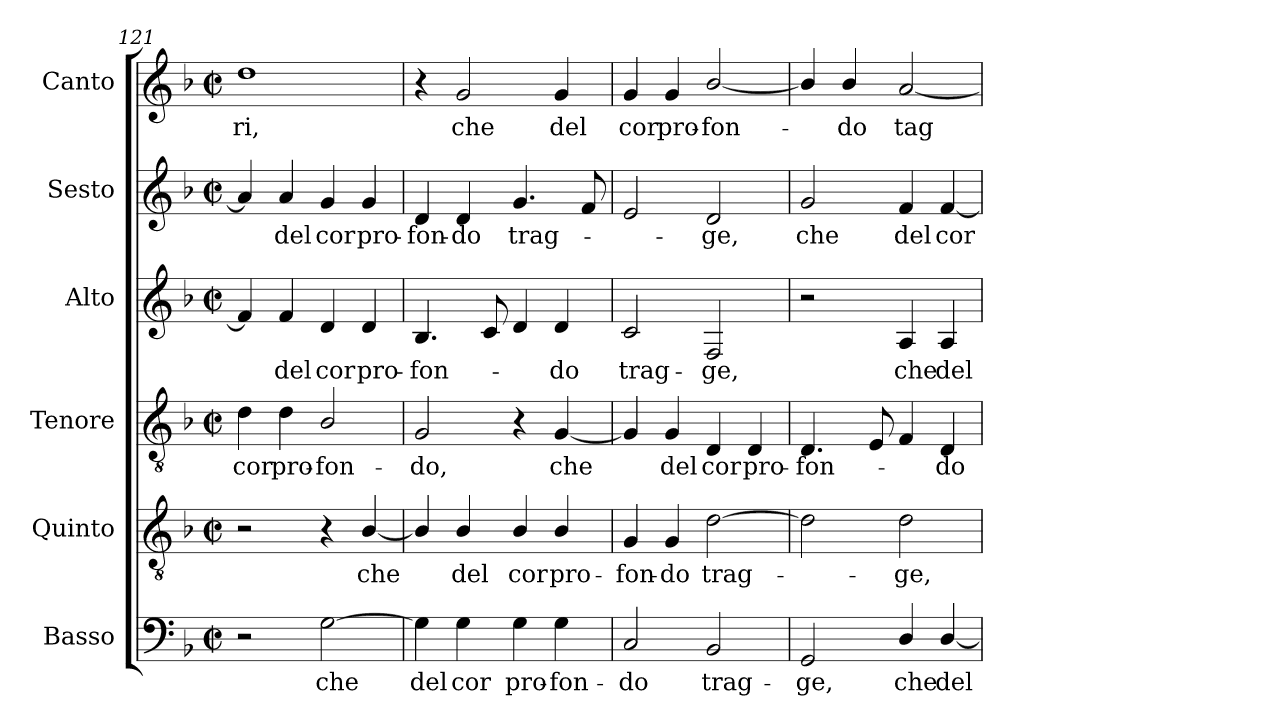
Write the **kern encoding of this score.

**kern	**text	**kern	**text	**kern	**text	**kern	**text	**kern	**text	**kern	**text
*part6	*part6	*part5	*part5	*part4	*part4	*part3	*part3	*part2	*part2	*part1	*part1
*staff6	*staff6	*staff5	*staff5	*staff4	*staff4	*staff3	*staff3	*staff2	*staff2	*staff1	*staff1
*I"Basso	*	*I"Quinto	*	*I"Tenore	*	*I"Alto	*	*I"Sesto	*	*I"Canto	*
*I'B.	*	*	*	*I'T.	*	*I'A.	*	*I'S.	*	*	*
*clefF4	*	*clefGv2	*	*clefGv2	*	*clefG2	*	*clefG2	*	*clefG2	*
*	*	*ITrd7c12	*	*ITrd7c12	*	*	*	*	*	*	*
*k[b-]	*	*k[b-]	*	*k[b-]	*	*k[b-]	*	*k[b-]	*	*k[b-]	*
*F:	*	*F:	*	*F:	*	*F:	*	*F:	*	*F:	*
*M2/2	*	*M2/2	*	*M2/2	*	*M2/2	*	*M2/2	*	*M2/2	*
*met(c|)	*	*met(c|)	*	*met(c|)	*	*met(c|)	*	*met(c|)	*	*met(c|)	*
=121	=121	=121	=121	=121	=121	=121	=121	=121	=121	=121	=121
!	!	!	!	!	!LO:LY:b:color=#000000	!	!	!	!	!	!
!	!	!	!	!	!	!	!	!	!	!	!LO:LY:b:color=#000000
2r	.	2r	.	4Di\	cor	4fi/]	.	4ai/]	.	1ddi	-ri,
!	!	!	!	!	!LO:LY:b:color=#000000	!	!	!	!	!	!
!	!	!	!	!	!	!	!LO:LY:b:color=#000000	!	!	!	!
!	!	!	!	!	!	!	!	!	!LO:LY:b:color=#000000	!	!
.	.	.	.	4Di\	pro-	4fi/	del	4ai/	del	.	.
!	!LO:LY:b:color=#000000	!	!	!	!	!	!	!	!	!	!
!	!	!	!	!	!LO:LY:b:color=#000000	!	!	!	!	!	!
!	!	!	!	!	!	!	!LO:LY:b:color=#000000	!	!	!	!
!	!	!	!	!	!	!	!	!	!LO:LY:b:color=#000000	!	!
[2Gi\	che	4r	.	2BB-i/	-fon-	4di/	cor	4gi/	cor	.	.
!	!	!	!LO:LY:b:color=#000000	!	!	!	!	!	!	!	!
!	!	!	!	!	!	!	!LO:LY:b:color=#000000	!	!	!	!
!	!	!	!	!	!	!	!	!	!LO:LY:b:color=#000000	!	!
.	.	[4BB-i/	che	.	.	4di/	pro-	4gi/	pro-	.	.
!!LO:LB:g=z
=122	=122	=122	=122	=122	=122	=122	=122	=122	=122	=122	=122
!	!LO:LY:b:color=#000000	!	!	!	!	!	!	!	!	!	!
!	!	!	!	!	!LO:LY:b:color=#000000	!	!	!	!	!	!
!	!	!	!	!	!	!	!LO:LY:b:color=#000000	!	!	!	!
!	!	!	!	!	!	!	!	!	!LO:LY:b:color=#000000	!	!
4Gi\]	del	4BB-i/]	.	2GGi/	-do,	4.B-i/	-fon-	4di/	-fon-	4r	.
!	!LO:LY:b:color=#000000	!	!	!	!	!	!	!	!	!	!
!	!	!	!LO:LY:b:color=#000000	!	!	!	!	!	!	!	!
!	!	!	!	!	!	!	!	!	!LO:LY:b:color=#000000	!	!
!	!	!	!	!	!	!	!	!	!	!	!LO:LY:b:color=#000000
4Gi\	cor	4BB-i/	del	.	.	.	.	4di/	-do	2gi/	che
.	.	.	.	.	.	8ci/	.	.	.	.	.
!	!LO:LY:b:color=#000000	!	!	!	!	!	!	!	!	!	!
!	!	!	!LO:LY:b:color=#000000	!	!	!	!	!	!	!	!
!	!	!	!	!	!	!	!	!	!LO:LY:b:color=#000000	!	!
4Gi\	pro-	4BB-i/	cor	4r	.	4di/	.	4.gi/	trag-	.	.
!	!LO:LY:b:color=#000000	!	!	!	!	!	!	!	!	!	!
!	!	!	!LO:LY:b:color=#000000	!	!	!	!	!	!	!	!
!	!	!	!	!	!LO:LY:b:color=#000000	!	!	!	!	!	!
!	!	!	!	!	!	!	!LO:LY:b:color=#000000	!	!	!	!
!	!	!	!	!	!	!	!	!	!	!	!LO:LY:b:color=#000000
4Gi\	-fon-	4BB-i/	pro-	[4GGi/	che	4di/	-do	.	.	4gi/	del
.	.	.	.	.	.	.	.	8fi/	.	.	.
=123	=123	=123	=123	=123	=123	=123	=123	=123	=123	=123	=123
!	!LO:LY:b:color=#000000	!	!	!	!	!	!	!	!	!	!
!	!	!	!LO:LY:b:color=#000000	!	!	!	!	!	!	!	!
!	!	!	!	!	!	!	!LO:LY:b:color=#000000	!	!	!	!
!	!	!	!	!	!	!	!	!	!	!	!LO:LY:b:color=#000000
2Ci/	-do	4GGi/	-fon-	4GGi/]	.	2ci/	trag-	2ei/	.	4gi/	cor
!	!	!	!LO:LY:b:color=#000000	!	!	!	!	!	!	!	!
!	!	!	!	!	!LO:LY:b:color=#000000	!	!	!	!	!	!
!	!	!	!	!	!	!	!	!	!	!	!LO:LY:b:color=#000000
.	.	4GGi/	-do	4GGi/	del	.	.	.	.	4gi/	pro-
!	!LO:LY:b:color=#000000	!	!	!	!	!	!	!	!	!	!
!	!	!	!LO:LY:b:color=#000000	!	!	!	!	!	!	!	!
!	!	!	!	!	!LO:LY:b:color=#000000	!	!	!	!	!	!
!	!	!	!	!	!	!	!LO:LY:b:color=#000000	!	!	!	!
!	!	!	!	!	!	!	!	!	!LO:LY:b:color=#000000	!	!
!	!	!	!	!	!	!	!	!	!	!	!LO:LY:b:color=#000000
2BB-i/	trag-	[2Di\	trag-	4DDi/	cor	2Fi/	-ge,	2di/	-ge,	[2b-i/	-fon-
!	!	!	!	!	!LO:LY:b:color=#000000	!	!	!	!	!	!
.	.	.	.	4DDi/	pro-	.	.	.	.	.	.
=124	=124	=124	=124	=124	=124	=124	=124	=124	=124	=124	=124
!	!LO:LY:b:color=#000000	!	!	!	!	!	!	!	!	!	!
!	!	!	!	!	!LO:LY:b:color=#000000	!	!	!	!	!	!
!	!	!	!	!	!	!	!	!	!LO:LY:b:color=#000000	!	!
2GGi/	-ge,	2Di\]	.	4.DDi/	-fon-	2r	.	2gi/	che	4b-i/]	.
!	!	!	!	!	!	!	!	!	!	!	!LO:LY:b:color=#000000
.	.	.	.	.	.	.	.	.	.	4b-i/	-do
.	.	.	.	8EEi/	.	.	.	.	.	.	.
!	!LO:LY:b:color=#000000	!	!	!	!	!	!	!	!	!	!
!	!	!	!LO:LY:b:color=#000000	!	!	!	!	!	!	!	!
!	!	!	!	!	!	!	!LO:LY:b:color=#000000	!	!	!	!
!	!	!	!	!	!	!	!	!	!LO:LY:b:color=#000000	!	!
!	!	!	!	!	!	!	!	!	!	!	!LO:LY:b:color=#000000
4Di/	che	2Di\	-ge,	4FFi/	.	4Ai/	che	4fi/	del	[2ai/	tag-
!	!LO:LY:b:color=#000000	!	!	!	!	!	!	!	!	!	!
!	!	!	!	!	!LO:LY:b:color=#000000	!	!	!	!	!	!
!	!	!	!	!	!	!	!LO:LY:b:color=#000000	!	!	!	!
!	!	!	!	!	!	!	!	!	!LO:LY:b:color=#000000	!	!
[4Di/	del	.	.	4DDi/	-do	4Ai/	del	[4fi/	cor	.	.
=	=	=	=	=	=	=	=	=	=	=	=
*-	*-	*-	*-	*-	*-	*-	*-	*-	*-	*-	*-
